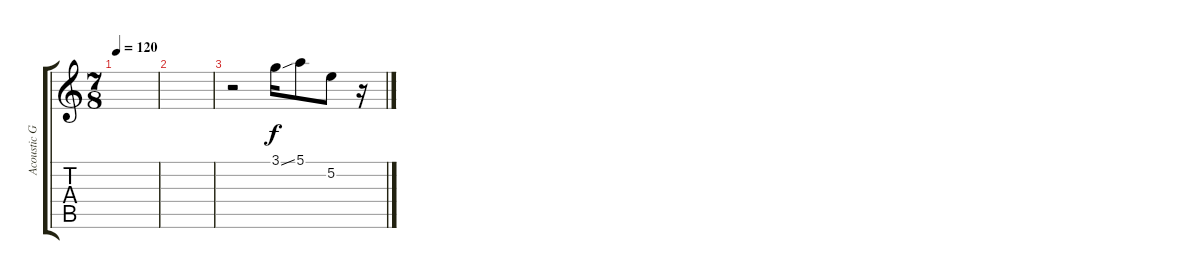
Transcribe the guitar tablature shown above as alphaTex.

\track ("Acoustic Guitar" "Acoustic G") {instrument acousticguitarsteel}
\staff {score tabs}
\tuning (E4 B3 G3 D3 A2 E2) {hide}
\ts (7 8)
\tempo 120
\clef g2
\ks c
|
|
r.2 3.1{ss}.16 5.1.8 5.2.8 r.16
